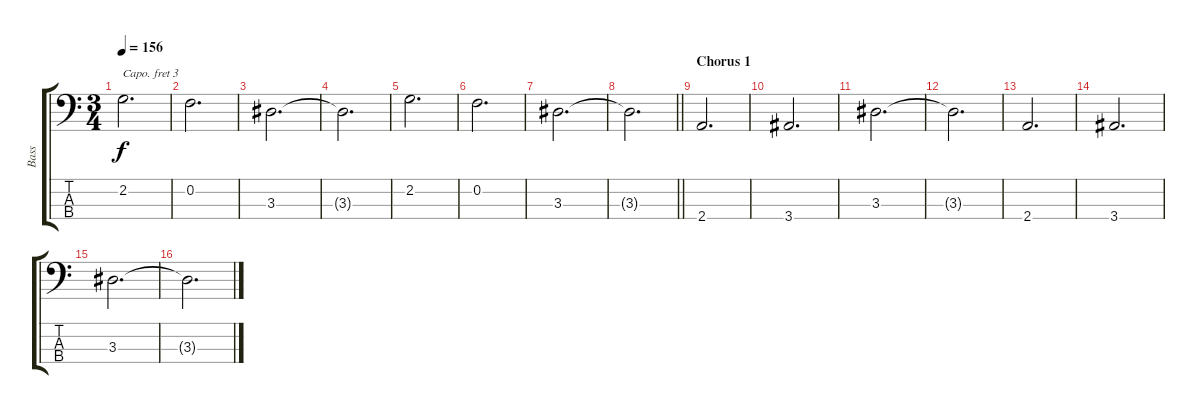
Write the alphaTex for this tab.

\track ("Bass" "Bass") {instrument electricbassfinger}
\staff {score tabs}
\capo 3
\tuning (G2 D2 A1 E1) {hide}
\ts (3 4)
\tempo 156
\clef f4
\ks c
2.2.2{d dy f} |
0.2.2{d} |
3.3.2{d} |
3.3{t}.2{d} |
2.2.2{d} |
0.2.2{d} |
3.3.2{d} |
\barLineRight lightlight
3.3{t}.2{d} |
\section ("" "Chorus 1")
2.4.2{d} |
3.4.2{d} |
3.3.2{d} |
3.3{t}.2{d} |
2.4.2{d} |
3.4.2{d} |
3.3.2{d} |
3.3{t}.2{d}
